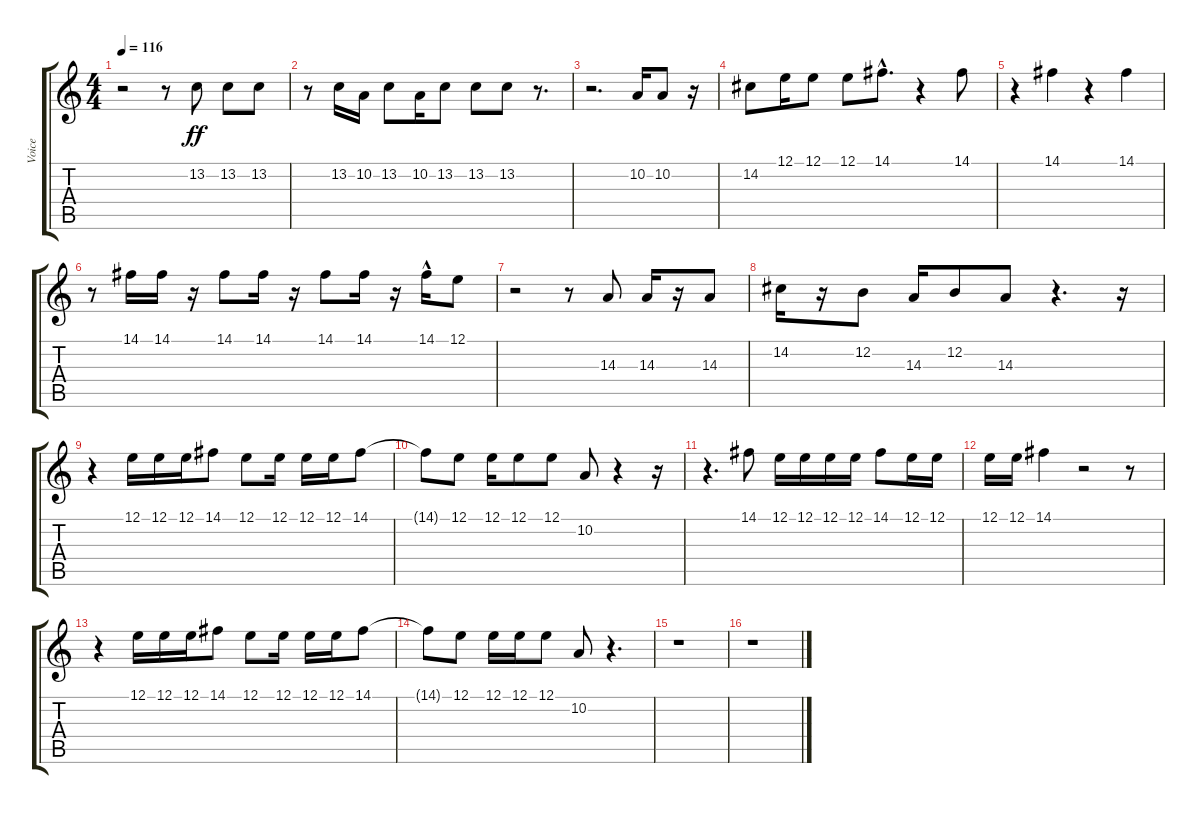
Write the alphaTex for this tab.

\track ("Voice" "Voice") {instrument trombone}
\staff {score tabs}
\tuning (E4 B3 G3 D3 A2 E2) {hide}
\ts (4 4)
\tempo 116
\clef g2
\ks c
r.2{dy ff} r.8 13.2.8 13.2.8 13.2.8 |
r.8 13.2.16 10.2.16 13.2.8 10.2.16 13.2.8 13.2.8 13.2.8 r.8{d} |
r.2{d} 10.2.16 10.2.8 r.16 |
14.2.8 12.1.16 12.1.8 12.1.8 14.1{hac}.8{d} r.4 14.1.8 |
r.4 14.1.4 r.4 14.1.4 |
r.8 14.1.16 14.1.16 r.16 14.1.8 14.1.16 r.16 14.1.8 14.1.16 r.16 14.1{hac}.16 12.1.8 |
r.2 r.8 14.3.8 14.3.16 r.16 14.3.8 |
14.2.16 r.16 12.2.8 14.3.16 12.2.8 14.3.8 r.4{d} r.16 |
r.4 12.1.16 12.1.16 12.1.16 14.1.8 12.1.8 12.1.16 12.1.16 12.1.16 14.1.8 |
14.1{t}.8 12.1.8 12.1.16 12.1.8 12.1.8 10.2.8 r.4 r.16 |
r.4{d} 14.1.8 12.1.16 12.1.16 12.1.16 12.1.16 14.1.8 12.1.16 12.1.16 |
12.1.16 12.1.16 14.1.4 r.2 r.8 |
r.4 12.1.16 12.1.16 12.1.16 14.1.8 12.1.8 12.1.16 12.1.16 12.1.16 14.1.8 |
14.1{t}.8 12.1.8 12.1.16 12.1.16 12.1.8 10.2.8 r.4{d} |
r.1 |
r.1
